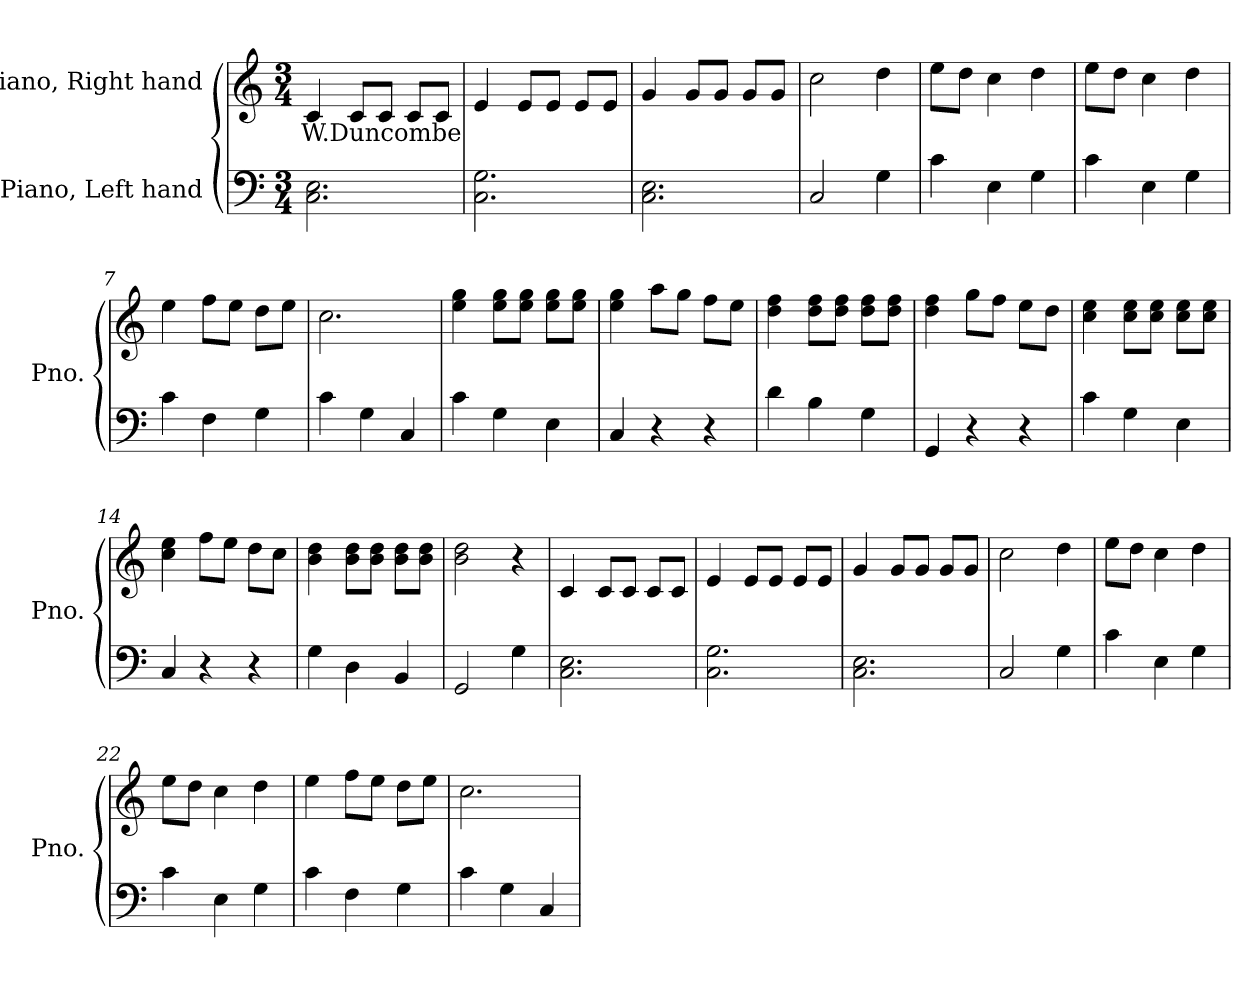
**kern	**kern	**text
*part2	*part1	*part1
*staff2	*staff1	*staff1
*I"Piano, Left hand	*I"Piano, Right hand	*
*I'Pno.	*I'Pno.	*
*clefF4	*clefG2	*
*k[]	*k[]	*
*M3/4	*M3/4	*
*MM120	*MM120	*
=1	=1	=1
!	!	!LO:LY:b
2.C\ 2.E\	4c/	W.Duncombe
.	8c/L	.
.	8c/J	.
.	8c/L	.
.	8c/J	.
=2	=2	=2
2.C\ 2.G\	4e/	.
.	8e/L	.
.	8e/J	.
.	8e/L	.
.	8e/J	.
=3	=3	=3
2.C\ 2.E\	4g/	.
.	8g/L	.
.	8g/J	.
.	8g/L	.
.	8g/J	.
=4	=4	=4
2C/	2cc\	.
4G\	4dd\	.
=5	=5	=5
4c\	8ee\L	.
.	8dd\J	.
4E\	4cc\	.
4G\	4dd\	.
!!LO:LB:g=z
=6	=6	=6
4c\	8ee\L	.
.	8dd\J	.
4E\	4cc\	.
4G\	4dd\	.
=7	=7	=7
4c\	4ee\	.
4F\	8ff\L	.
.	8ee\J	.
4G\	8dd\L	.
.	8ee\J	.
=8	=8	=8
4c\	2.cc\	.
4G\	.	.
4C/	.	.
=9	=9	=9
4c\	4ee\ 4gg\	.
4G\	8ee\ 8gg\L	.
.	8ee\ 8gg\J	.
4E\	8ee\ 8gg\L	.
.	8ee\ 8gg\J	.
=10	=10	=10
4C/	4ee\ 4gg\	.
4r	8aa\L	.
.	8gg\J	.
4r	8ff\L	.
.	8ee\J	.
=11	=11	=11
4d\	4dd\ 4ff\	.
4B\	8dd\ 8ff\L	.
.	8dd\ 8ff\J	.
4G\	8dd\ 8ff\L	.
.	8dd\ 8ff\J	.
=12	=12	=12
4GG/	4dd\ 4ff\	.
4r	8gg\L	.
.	8ff\J	.
4r	8ee\L	.
.	8dd\J	.
=13	=13	=13
4c\	4cc\ 4ee\	.
4G\	8cc\ 8ee\L	.
.	8cc\ 8ee\J	.
4E\	8cc\ 8ee\L	.
.	8cc\ 8ee\J	.
!!LO:LB:g=z
=14	=14	=14
4C/	4cc\ 4ee\	.
4r	8ff\L	.
.	8ee\J	.
4r	8dd\L	.
.	8cc\J	.
=15	=15	=15
4G\	4b\ 4dd\	.
4D\	8b\ 8dd\L	.
.	8b\ 8dd\J	.
4BB/	8b\ 8dd\L	.
.	8b\ 8dd\J	.
=16	=16	=16
2GG/	2b\ 2dd\	.
4G\	4r	.
=17	=17	=17
2.C\ 2.E\	4c/	.
.	8c/L	.
.	8c/J	.
.	8c/L	.
.	8c/J	.
=18	=18	=18
2.C\ 2.G\	4e/	.
.	8e/L	.
.	8e/J	.
.	8e/L	.
.	8e/J	.
=19	=19	=19
2.C\ 2.E\	4g/	.
.	8g/L	.
.	8g/J	.
.	8g/L	.
.	8g/J	.
=20	=20	=20
2C/	2cc\	.
4G\	4dd\	.
=21	=21	=21
4c\	8ee\L	.
.	8dd\J	.
4E\	4cc\	.
4G\	4dd\	.
!!LO:LB:g=z
=22	=22	=22
4c\	8ee\L	.
.	8dd\J	.
4E\	4cc\	.
4G\	4dd\	.
=23	=23	=23
4c\	4ee\	.
4F\	8ff\L	.
.	8ee\J	.
4G\	8dd\L	.
.	8ee\J	.
=24	=24	=24
4c\	2.cc\	.
4G\	.	.
4C/	.	.
=	=	=
*-	*-	*-
